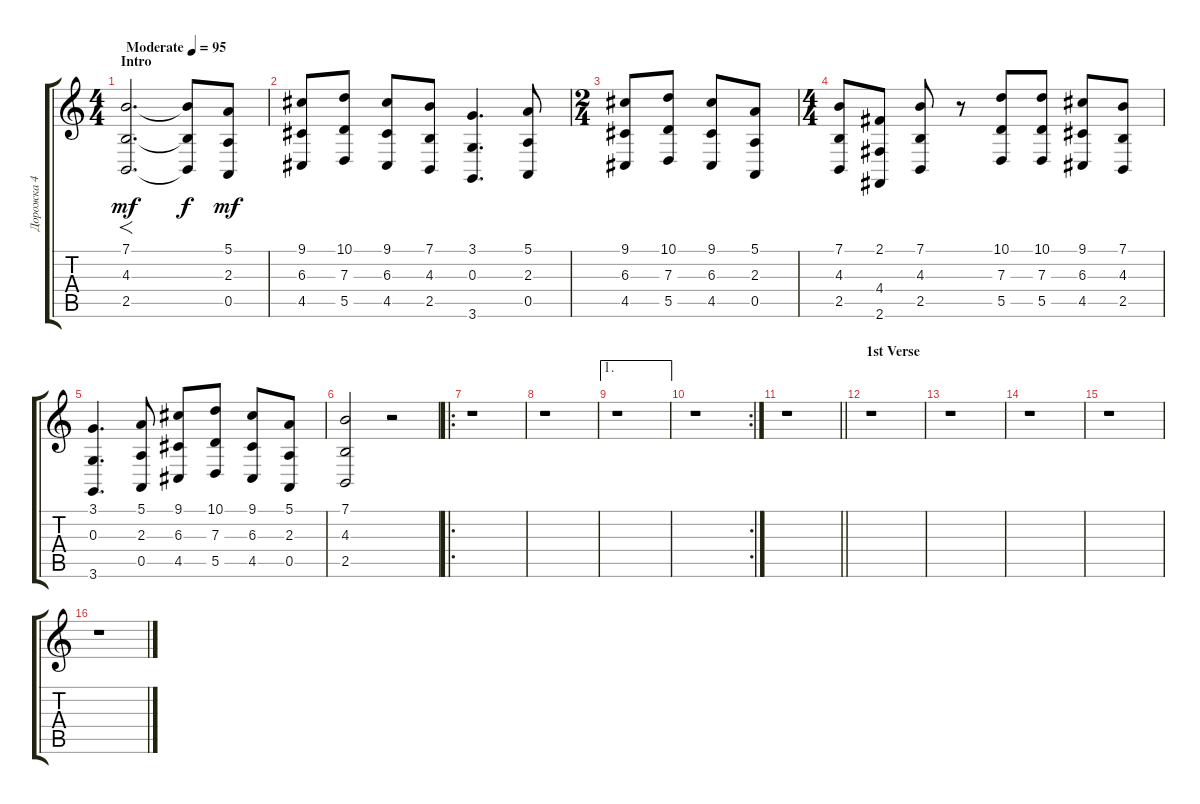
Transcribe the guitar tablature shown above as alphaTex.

\track ("Дорожка 4" "Дорожка 4") {instrument choiraahs}
\staff {score tabs}
\tuning (E4 B3 G3 D3 A2 E2) {hide}
\ts (4 4)
\section ("" "Intro")
\tempo (95 "Moderate")
\clef g2
\ks c
(7.1 4.3 2.5).2{f d dy mf instrument choiraahs} (7.1{t} 4.3{t} 2.5{t}).8{dy f} (5.1 2.3 0.5).8{dy mf} |
(9.1 6.3 4.5).8 (10.1 7.3 5.5).8 (9.1 6.3 4.5).8 (7.1 4.3 2.5).8 (3.1 0.3 3.6).4{d} (5.1 2.3 0.5).8 |
\ts (2 4)
(9.1 6.3 4.5).8 (10.1 7.3 5.5).8 (9.1 6.3 4.5).8 (5.1 2.3 0.5).8 |
\ts (4 4)
(7.1 4.3 2.5).8 (2.1 4.4 2.6).8 (7.1 4.3 2.5).8 r.8 (10.1 7.3 5.5).8 (10.1 7.3 5.5).8 (9.1 6.3 4.5).8 (7.1 4.3 2.5).8 |
(3.1 0.3 3.6).4{d} (5.1 2.3 0.5).8 (9.1 6.3 4.5).8 (10.1 7.3 5.5).8 (9.1 6.3 4.5).8 (5.1 2.3 0.5).8 |
(7.1 4.3 2.5).2 r.2 |
\ro
r.1 |
r.1 |
\ae 1
r.1 |
\rc 2
r.1 |
\barLineRight lightlight
r.1 |
\section ("" "1st Verse")
r.1 |
r.1 |
r.1 |
r.1 |
r.1
